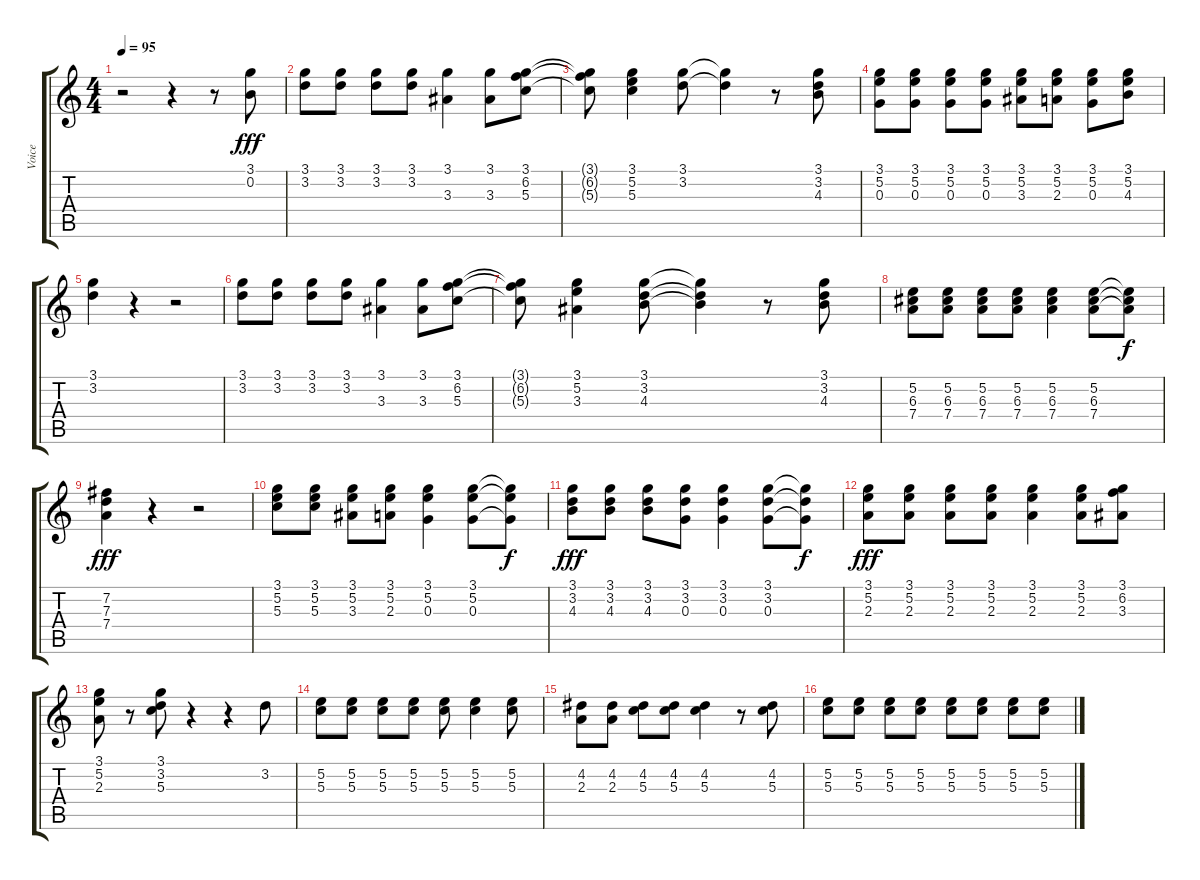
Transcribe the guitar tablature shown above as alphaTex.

\track ("Voice" "Voice") {instrument acousticguitarnylon}
\staff {score tabs}
\tuning (E4 B3 G3 D3 A2 E2) {hide}
\ts (4 4)
\tempo 95
\clef g2
\ks c
r.2{dy fff} r.4 r.8 (3.1 0.2).8 |
(3.1 3.2).8 (3.1 3.2).8 (3.1 3.2).8 (3.1 3.2).8 (3.1 3.3).4 (3.1 3.3).8 (3.1 6.2 5.3).8 |
(3.1{t} 6.2{t} 5.3{t}).8 (3.1 5.2 5.3).4 (3.1 3.2).8 (3.1{t} 3.2{t}).4 r.8 (3.1 3.2 4.3).8 |
(3.1 5.2 0.3).8 (3.1 5.2 0.3).8 (3.1 5.2 0.3).8 (3.1 5.2 0.3).8 (3.1 5.2 3.3).8 (3.1 5.2 2.3).8 (3.1 5.2 0.3).8 (3.1 5.2 4.3).8 |
(3.1 3.2).4 r.4 r.2 |
(3.1 3.2).8 (3.1 3.2).8 (3.1 3.2).8 (3.1 3.2).8 (3.1 3.3).4 (3.1 3.3).8 (3.1 6.2 5.3).8 |
(3.1{t} 6.2{t} 5.3{t}).8 (3.1 5.2 3.3).4 (3.1 3.2 4.3).8 (3.1{t} 3.2{t} 4.3{t}).4 r.8 (3.1 3.2 4.3).8 |
(5.2 6.3 7.4).8 (5.2 6.3 7.4).8 (5.2 6.3 7.4).8 (5.2 6.3 7.4).8 (5.2 6.3 7.4).4 (5.2 6.3 7.4).8 (5.2{t} 6.3{t} 7.4{t}).8{dy f} |
(7.2 7.3 7.4).4{dy fff} r.4 r.2 |
(3.1 5.2 5.3).8 (3.1 5.2 5.3).8 (3.1 5.2 3.3).8 (3.1 5.2 2.3).8 (3.1 5.2 0.3).4 (3.1 5.2 0.3).8 (3.1{t} 5.2{t} 0.3{t}).8{dy f} |
(3.1 3.2 4.3).8{dy fff} (3.1 3.2 4.3).8 (3.1 3.2 4.3).8 (3.1 3.2 0.3).8 (3.1 3.2 0.3).4 (3.1 3.2 0.3).8 (3.1{t} 3.2{t} 0.3{t}).8{dy f} |
(3.1 5.2 2.3).8{dy fff} (3.1 5.2 2.3).8 (3.1 5.2 2.3).8 (3.1 5.2 2.3).8 (3.1 5.2 2.3).4 (3.1 5.2 2.3).8 (3.1 6.2 3.3).8 |
(3.1 5.2 2.3).8 r.8 (3.1 3.2 5.3).8 r.4 r.4 3.2.8 |
(5.2 5.3).8 (5.2 5.3).8 (5.2 5.3).8 (5.2 5.3).8 (5.2 5.3).8 (5.2 5.3).4 (5.2 5.3).8 |
(4.2 2.3).8 (4.2 2.3).8 (4.2 5.3).8 (4.2 5.3).8 (4.2 5.3).4 r.8 (4.2 5.3).8 |
(5.2 5.3).8 (5.2 5.3).8 (5.2 5.3).8 (5.2 5.3).8 (5.2 5.3).8 (5.2 5.3).8 (5.2 5.3).8 (5.2 5.3).8
